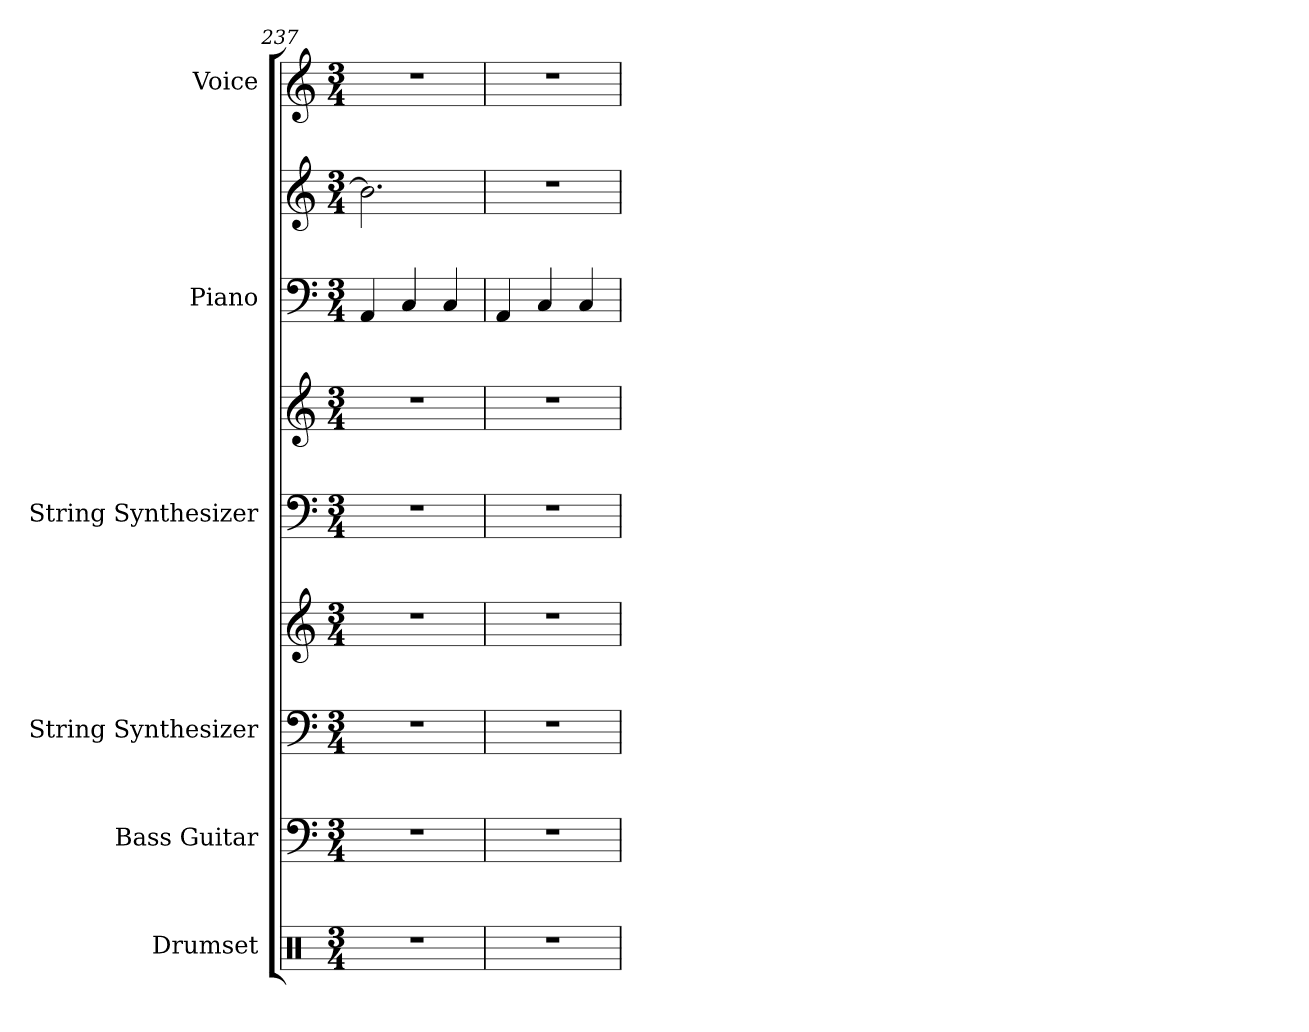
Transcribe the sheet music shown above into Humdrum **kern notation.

**kern	**kern	**kern	**kern	**kern	**kern	**kern	**kern	**kern
*part6	*part5	*part4	*part4	*part3	*part3	*part2	*part2	*part1
*staff9	*staff8	*staff7	*staff6	*staff5	*staff4	*staff3	*staff2	*staff1
*I"Drumset	*I"Bass Guitar	*I"String Synthesizer	*	*I"String Synthesizer	*	*I"Piano	*	*I"Voice
*I'D. Set	*I'B. Guit.	*I'Synth.	*	*I'Synth.	*	*I'Pno.	*	*I'Vo.
*clefX	*clefF4	*clefF4	*clefG2	*clefF4	*clefG2	*clefF4	*clefG2	*clefG2
*	*ITrd7c12	*	*	*	*	*	*	*
*k[]	*k[]	*k[]	*k[]	*k[]	*k[]	*k[]	*k[]	*k[]
*M3/4	*M3/4	*M3/4	*M3/4	*M3/4	*M3/4	*M3/4	*M3/4	*M3/4
=237	=237	=237	=237	=237	=237	=237	=237	=237
2.r	2.r	2.r	2.r	2.r	2.r	4AA/	2.b\]	2.r
.	.	.	.	.	.	4C/	.	.
.	.	.	.	.	.	4C/	.	.
=238	=238	=238	=238	=238	=238	=238	=238	=238
2.r	2.r	2.r	2.r	2.r	2.r	4AA/	2.r	2.r
.	.	.	.	.	.	4C/	.	.
.	.	.	.	.	.	4C/	.	.
=	=	=	=	=	=	=	=	=
*-	*-	*-	*-	*-	*-	*-	*-	*-
